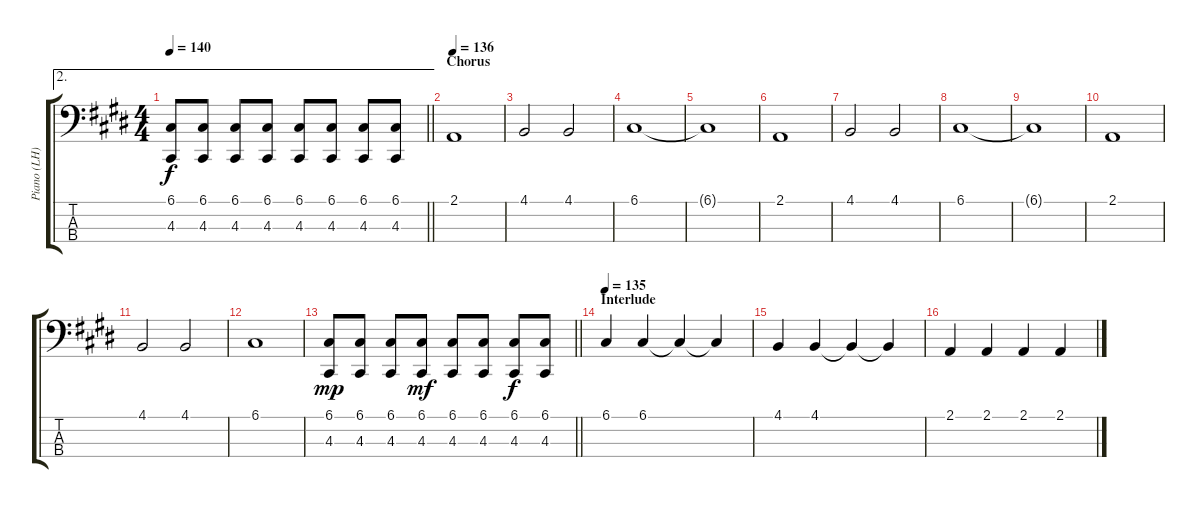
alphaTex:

\track ("Piano (LH)" "Piano (LH)") {instrument acousticgrandpiano}
\staff {score tabs}
\tuning (G2 D2 A1 E1) {hide}
\ae 2
\ts (4 4)
\tempo 140
\clef f4
\barLineRight lightlight
\ks e
(6.1 4.3).8{dy f} (6.1 4.3).8 (6.1 4.3).8 (6.1 4.3).8 (6.1 4.3).8 (6.1 4.3).8 (6.1 4.3).8 (6.1 4.3).8 |
\section ("" "Chorus")
\tempo 136
2.1.1{volume 13} |
4.1.2 4.1.2 |
6.1.1 |
6.1{t}.1 |
2.1.1 |
4.1.2 4.1.2 |
6.1.1 |
6.1{t}.1 |
2.1.1 |
4.1.2 4.1.2 |
6.1.1 |
\barLineRight lightlight
(6.1 4.3).8{dy mp} (6.1 4.3).8 (6.1 4.3).8 (6.1 4.3).8{dy mf} (6.1 4.3).8 (6.1 4.3).8 (6.1 4.3).8{dy f} (6.1 4.3).8 |
\section ("" "Interlude")
\tempo 135
6.1.4 6.1.4 6.1{t}.4 6.1{t}.4 |
4.1.4 4.1.4 4.1{t}.4 4.1{t}.4 |
2.1.4 2.1.4 2.1.4 2.1.4
